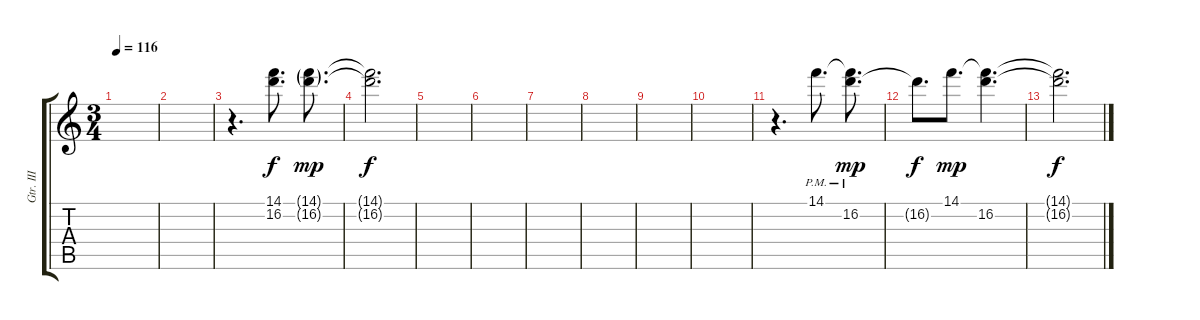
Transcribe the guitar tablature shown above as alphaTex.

\track ("Gtr. III" "Gtr. III") {instrument electricguitarjazz}
\staff {score tabs}
\tuning (Eb4 Bb3 Gb3 Db3 Ab2 Eb2) {hide}
\ts (3 4)
\tempo 116
\clef g2
\ks c
|
|
r.4{d} (14.1 16.2).8{d} (14.1{g} 16.2{g}).8{d dy mp} |
(14.1{t} 16.2{t}).2{d dy f} |
|
|
|
|
|
|
r.4{d} 14.1{pm}.8{d} (14.1{t} 16.2{pm}).8{d dy mp} |
16.2{t}.8{d dy f} 14.1.8{d dy mp} (14.1{t} 16.2).4{d} |
(14.1{t} 16.2{t}).2{d dy f}
